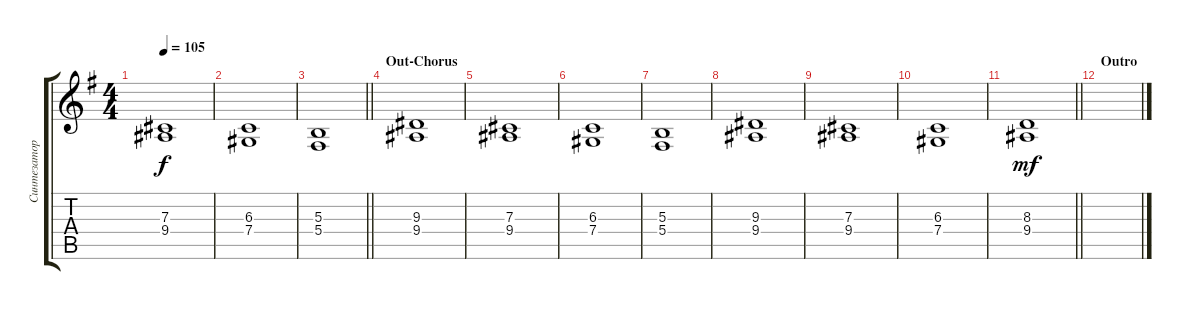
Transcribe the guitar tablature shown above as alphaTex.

\track ("Синтезатор" "Синтезатор") {instrument stringensemble1}
\staff {score tabs}
\tuning (Eb4 Bb3 Gb3 Db3 Ab2 Eb2) {hide}
\ts (4 4)
\tempo 105
\clef g2
\ks eminor
(7.3 9.4).1{dy f} |
(6.3 7.4).1 |
\barLineRight lightlight
(5.3 5.4).1 |
\section ("" "Out-Chorus")
(9.3 9.4).1 |
(7.3 9.4).1 |
(6.3 7.4).1 |
(5.3 5.4).1 |
(9.3 9.4).1 |
(7.3 9.4).1 |
(6.3 7.4).1 |
\barLineRight lightlight
(8.3 9.4).1{dy mf} |
\section ("" "Outro")
